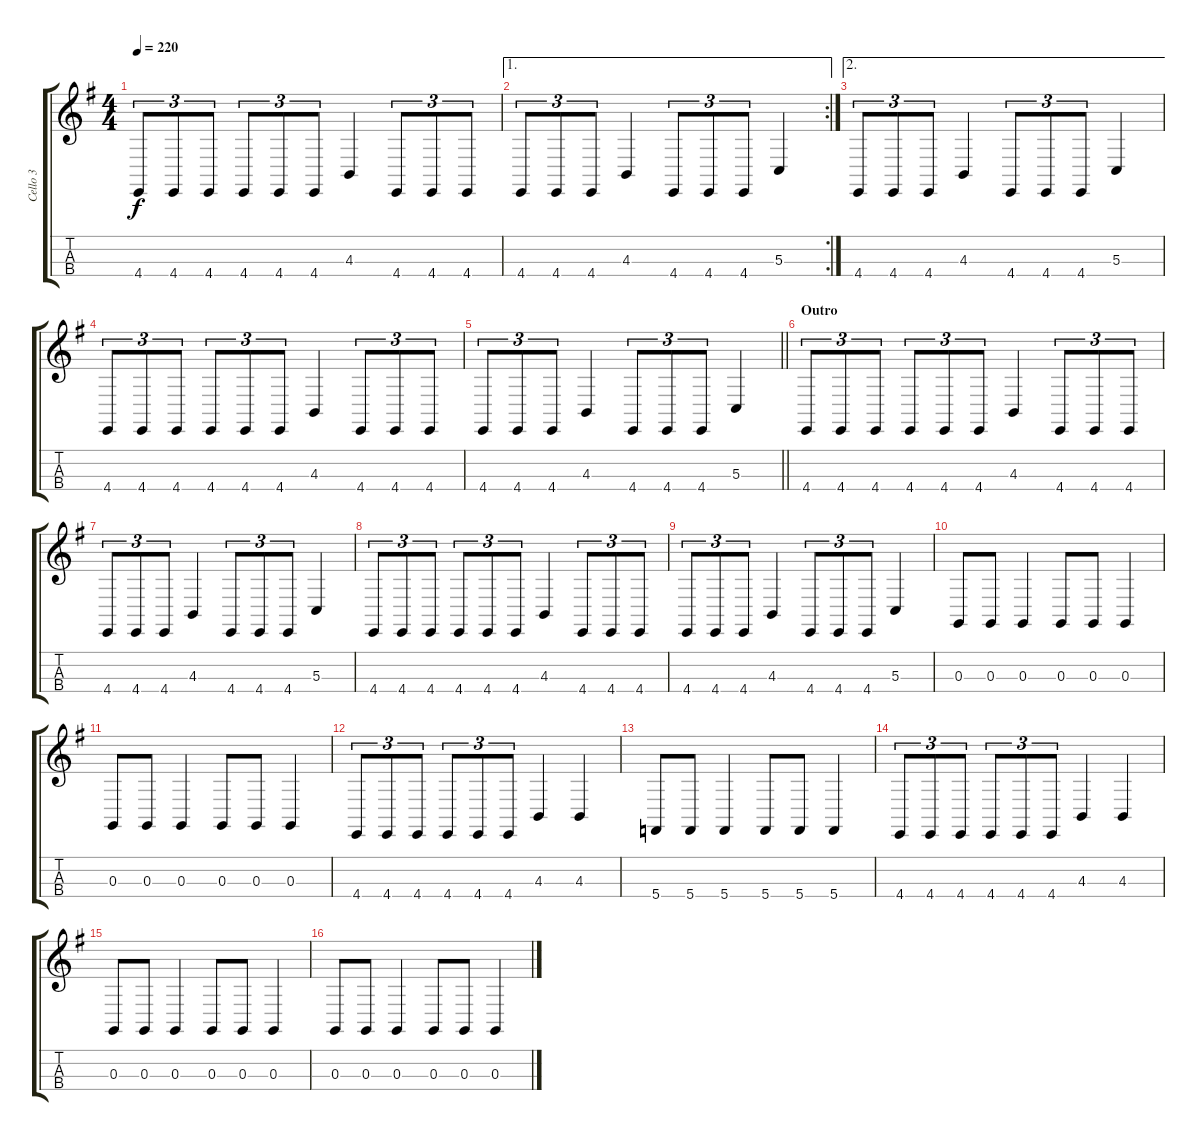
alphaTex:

\track ("Cello 3" "Cello 3") {instrument cello}
\staff {score tabs}
\tuning (A3 D3 G2 C2) {hide}
\ts (4 4)
\tempo 220
\clef g2
\ks g
4.4.8{tu (3 2) dy f} 4.4.8{tu (3 2)} 4.4.8{tu (3 2)} 4.4.8{tu (3 2)} 4.4.8{tu (3 2)} 4.4.8{tu (3 2)} 4.3.4 4.4.8{tu (3 2)} 4.4.8{tu (3 2)} 4.4.8{tu (3 2)} |
\ae 1
\rc 2
4.4.8{tu (3 2)} 4.4.8{tu (3 2)} 4.4.8{tu (3 2)} 4.3.4 4.4.8{tu (3 2)} 4.4.8{tu (3 2)} 4.4.8{tu (3 2)} 5.3.4 |
\ae 2
4.4.8{tu (3 2)} 4.4.8{tu (3 2)} 4.4.8{tu (3 2)} 4.3.4 4.4.8{tu (3 2)} 4.4.8{tu (3 2)} 4.4.8{tu (3 2)} 5.3.4 |
4.4.8{tu (3 2)} 4.4.8{tu (3 2)} 4.4.8{tu (3 2)} 4.4.8{tu (3 2)} 4.4.8{tu (3 2)} 4.4.8{tu (3 2)} 4.3.4 4.4.8{tu (3 2)} 4.4.8{tu (3 2)} 4.4.8{tu (3 2)} |
\barLineRight lightlight
4.4.8{tu (3 2)} 4.4.8{tu (3 2)} 4.4.8{tu (3 2)} 4.3.4 4.4.8{tu (3 2)} 4.4.8{tu (3 2)} 4.4.8{tu (3 2)} 5.3.4 |
\section ("" "Outro")
4.4.8{tu (3 2)} 4.4.8{tu (3 2)} 4.4.8{tu (3 2)} 4.4.8{tu (3 2)} 4.4.8{tu (3 2)} 4.4.8{tu (3 2)} 4.3.4 4.4.8{tu (3 2)} 4.4.8{tu (3 2)} 4.4.8{tu (3 2)} |
4.4.8{tu (3 2)} 4.4.8{tu (3 2)} 4.4.8{tu (3 2)} 4.3.4 4.4.8{tu (3 2)} 4.4.8{tu (3 2)} 4.4.8{tu (3 2)} 5.3.4 |
4.4.8{tu (3 2)} 4.4.8{tu (3 2)} 4.4.8{tu (3 2)} 4.4.8{tu (3 2)} 4.4.8{tu (3 2)} 4.4.8{tu (3 2)} 4.3.4 4.4.8{tu (3 2)} 4.4.8{tu (3 2)} 4.4.8{tu (3 2)} |
4.4.8{tu (3 2)} 4.4.8{tu (3 2)} 4.4.8{tu (3 2)} 4.3.4 4.4.8{tu (3 2)} 4.4.8{tu (3 2)} 4.4.8{tu (3 2)} 5.3.4 |
0.3.8 0.3.8 0.3.4 0.3.8 0.3.8 0.3.4 |
0.3.8 0.3.8 0.3.4 0.3.8 0.3.8 0.3.4 |
4.4.8{tu (3 2)} 4.4.8{tu (3 2)} 4.4.8{tu (3 2)} 4.4.8{tu (3 2)} 4.4.8{tu (3 2)} 4.4.8{tu (3 2)} 4.3.4 4.3.4 |
5.4.8 5.4.8 5.4.4 5.4.8 5.4.8 5.4.4 |
4.4.8{tu (3 2)} 4.4.8{tu (3 2)} 4.4.8{tu (3 2)} 4.4.8{tu (3 2)} 4.4.8{tu (3 2)} 4.4.8{tu (3 2)} 4.3.4 4.3.4 |
0.3.8 0.3.8 0.3.4 0.3.8 0.3.8 0.3.4 |
0.3.8 0.3.8 0.3.4 0.3.8 0.3.8 0.3.4
